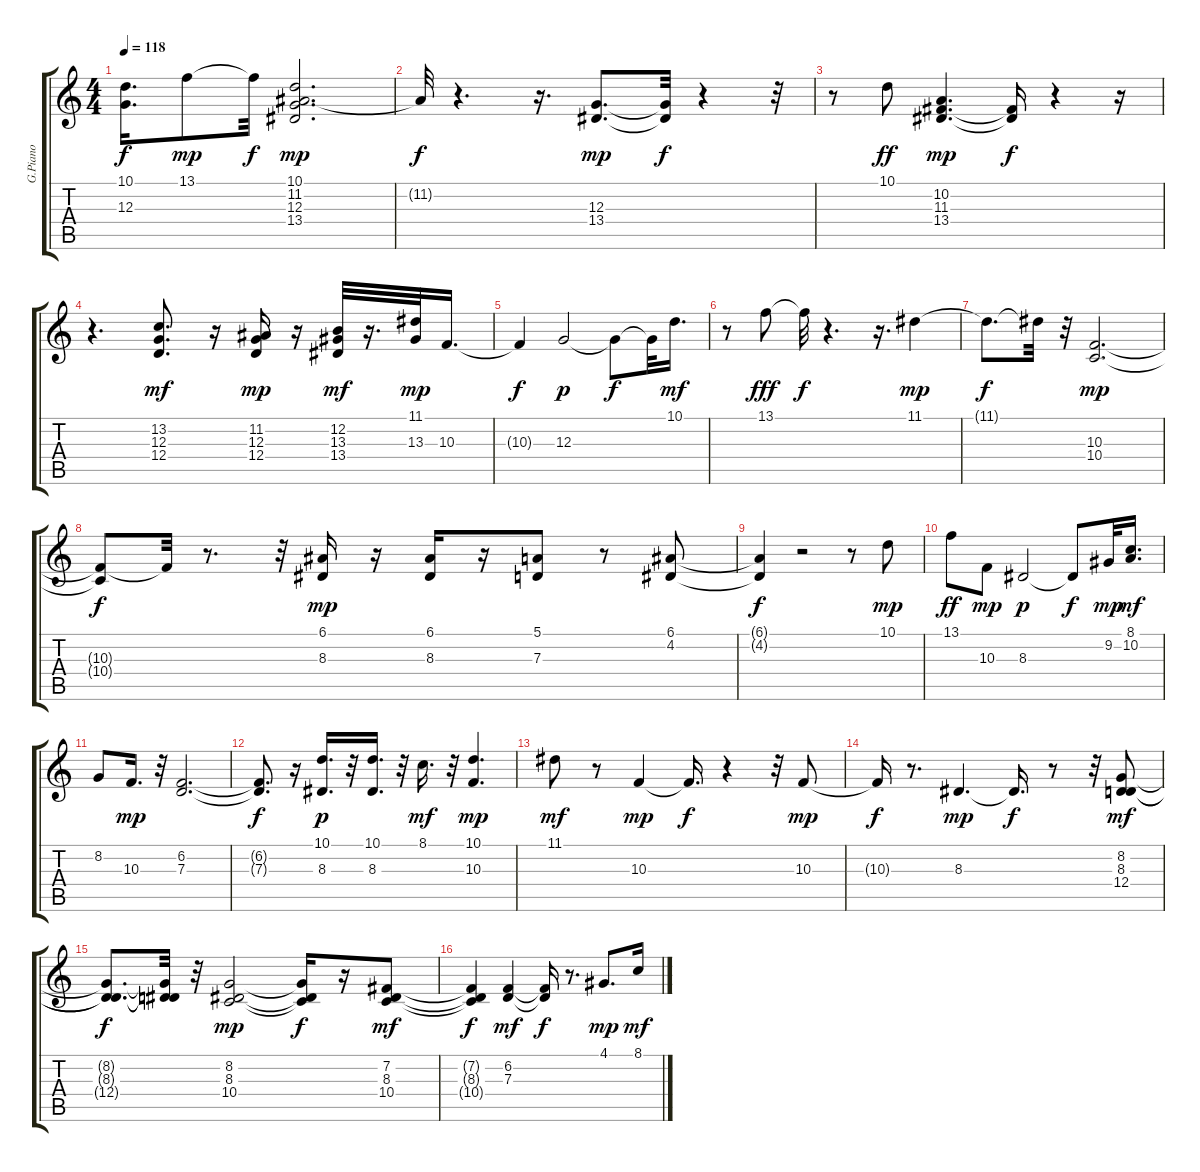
\track ("G.Piano" "G.Piano") {instrument acousticgrandpiano}
\staff {score tabs}
\tuning (E4 B3 G3 D3 A2 E2) {hide}
\ts (4 4)
\tempo 118
\clef g2
\ks c
(10.1{t} 12.3{t}).16{d dy f} 13.1.8{dy mp} 13.1{t}.32{dy f} (10.1 11.2 12.3 13.4).2{d dy mp} |
11.2{t}.32{dy f} r.4{d} r.16{d} (12.3 13.4).8{d dy mp} (12.3{t} 13.4{t}).32{dy f} r.4 r.32 |
r.8 10.1.8{dy ff} (10.2 11.3 13.4).4{d dy mp} (11.3{t} 13.4{t}).16{dy f} r.4 r.16 |
r.4{d} (13.2 12.3 12.4).8{d dy mf} r.16 (11.2 12.3 12.4).16{dy mp} r.16 (12.2 13.3 13.4).32{dy mf} r.16{d} (11.1 13.3).32{dy mp} 10.3.16{d} |
10.3{t}.4{dy f} 12.3.2{dy p} 12.3{t}.8{dy f} 12.3{t}.32 10.1.16{d dy mf} |
r.8 13.1.8{dy fff} 13.1{t}.32{dy f} r.4{d} r.16{d} 11.1.4{dy mp} |
11.1{t}.8{d dy f} 11.1{t}.32 r.32 (10.3 10.4).2{d dy mp} |
(10.3{t} 10.4{t}).8{dy f} 10.3{t}.32 r.8{d} r.32 (6.1 8.3).16{dy mp} r.16 (6.1 8.3).16 r.16 (5.1 7.3).8 r.8 (6.1 4.2).8 |
(6.1{t} 4.2{t}).4{dy f} r.2 r.8 10.1.8{dy mp} |
13.1.8{dy ff} 10.3.8{dy mp} 8.3.2{dy p} 8.3{t}.8{dy f} 9.2.32{dy mp} (8.1 10.2).16{d dy mf} |
8.2.8 10.3.16{d dy mp} r.32 (6.2 7.3).2{d} |
(6.2{t} 7.3{t}).8{d dy f} r.16 (10.1 8.3).16{d dy p} r.32 (10.1 8.3).16{d} r.32 8.1.16{d dy mf} r.32 (10.1 10.3).4{d dy mp} |
11.1.8{dy mf} r.8 10.3.4{dy mp} 10.3{t}.16{d dy f} r.4 r.32 10.3.8{dy mp} |
10.3{t}.16{dy f} r.8{d} 8.3.4{d dy mp} 8.3{t}.16{d dy f} r.8 r.32 (8.2 8.3 12.4).8{dy mf} |
(8.2{t} 8.3{t} 12.4{t}).8{d dy f} (8.2{t} 8.3{t} 12.4{t}).32 r.32 (8.2 8.3 10.4).2{dy mp} (8.2{t} 8.3{t} 10.4{t}).16{dy f} r.16 (7.2 8.3 10.4).8{dy mf} |
(7.2{t} 8.3{t} 10.4{t}).4{dy f} (6.2 7.3).4{dy mf} (6.2{t} 7.3{t}).16{dy f} r.8{d} 4.1.8{d dy mp} 8.1.16{dy mf}
